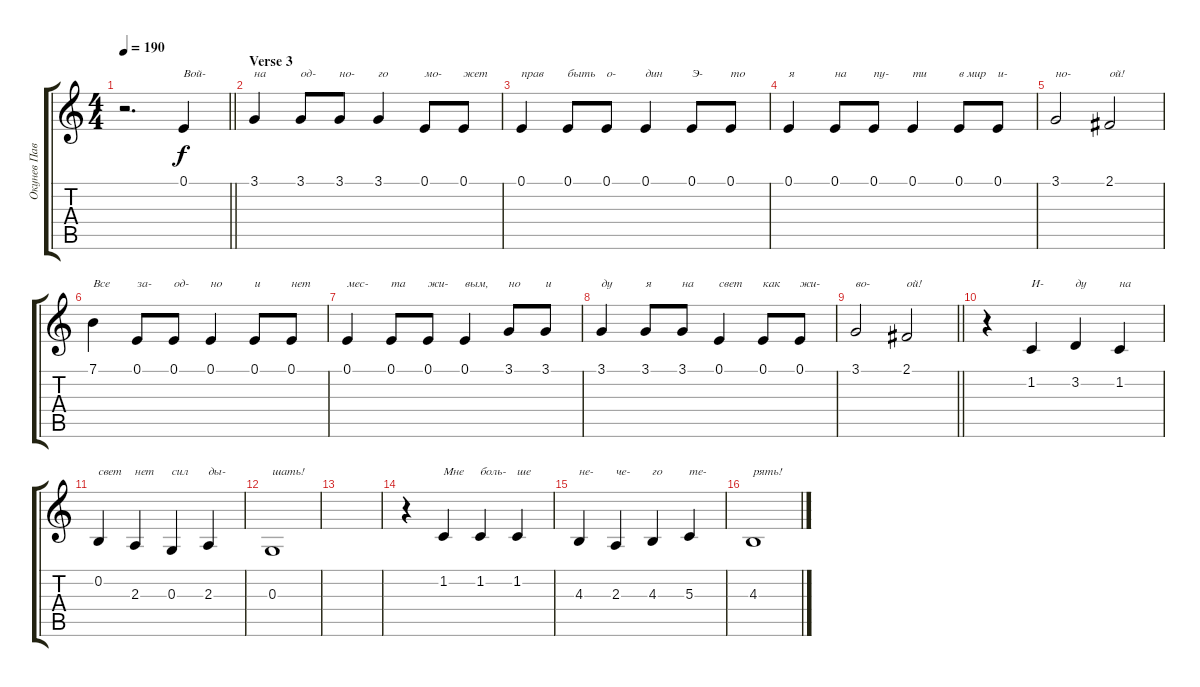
\track ("Окунев Павел" "Окунев Пав") {instrument altosax}
\staff {score tabs}
\tuning (E4 B3 G3 D3 A2 E2) {hide}
\ts (4 4)
\tempo 190
\clef g2
\barLineRight lightlight
\ks c
r.2{d dy f} 0.1.4{txt "Вой-"} |
\section ("" "Verse 3")
3.1.4{txt "на"} 3.1.8{txt "од-"} 3.1.8{txt "но-"} 3.1.4{txt "го"} 0.1.8{txt "мо-"} 0.1.8{txt "жет"} |
0.1.4{txt "прав"} 0.1.8{txt "быть"} 0.1.8{txt "о-"} 0.1.4{txt "дин"} 0.1.8{txt "Э-"} 0.1.8{txt "то"} |
0.1.4{txt "я"} 0.1.8{txt "на "} 0.1.8{txt "пу-"} 0.1.4{txt "ти"} 0.1.8{txt "в мир"} 0.1.8{txt "и-"} |
3.1.2{txt "но-"} 2.1.2{txt "ой!"} |
7.1.4{txt "Все"} 0.1.8{txt "за-"} 0.1.8{txt "од-"} 0.1.4{txt "но"} 0.1.8{txt "и"} 0.1.8{txt "нет"} |
0.1.4{txt "мес-"} 0.1.8{txt "та"} 0.1.8{txt "жи-"} 0.1.4{txt "вым,"} 3.1.8{txt "но"} 3.1.8{txt "и"} |
3.1.4{txt "ду"} 3.1.8{txt "я"} 3.1.8{txt "на"} 0.1.4{txt "свет"} 0.1.8{txt "как"} 0.1.8{txt "жи-"} |
\barLineRight lightlight
3.1.2{txt "во-"} 2.1.2{txt "ой!"} |
r.4 1.2.4{txt "И-"} 3.2.4{txt "ду"} 1.2.4{txt "на"} |
0.2.4{txt "свет"} 2.3.4{txt "нет"} 0.3.4{txt "сил"} 2.3.4{txt "ды-"} |
0.3.1{txt "шать!"} |
|
r.4 1.2.4{txt "Мне"} 1.2.4{txt "боль-"} 1.2.4{txt "ше"} |
4.3.4{txt "не-"} 2.3.4{txt "че-"} 4.3.4{txt "го"} 5.3.4{txt "те-"} |
4.3.1{txt "рять!"}
